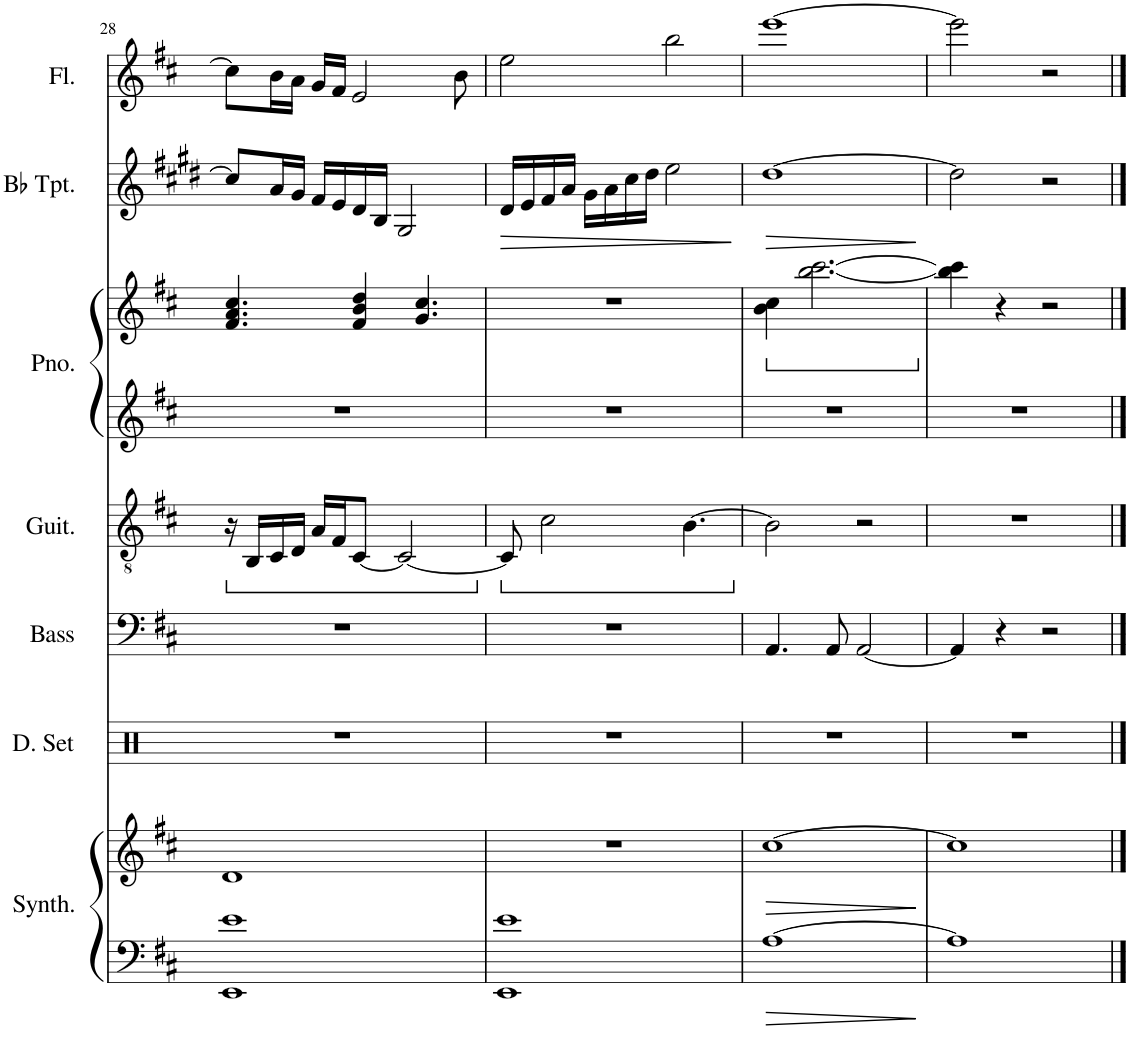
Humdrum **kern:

**kern	**kern	**dynam	**kern	**kern	**kern	**kern	**kern	**kern	**dynam	**kern
*part7	*part7	*part7	*part6	*part5	*part4	*part3	*part3	*part2	*part2	*part1
*staff9	*staff8	*staff8/9	*staff7	*staff6	*staff5	*staff4	*staff3	*staff2	*staff2	*staff1
*I"New Age Synthesiser	*	*	*I"Drumset	*I"Acoustic Bass	*I"Classical Guitar	*I"Piano	*	*I"Bb Trumpet	*	*I"Flute
*I'Synth.	*	*	*I'D. Set	*I'Bass	*I'Guit.	*I'Pno.	*	*I'Bb Tpt.	*	*I'Fl.
!!LO:PB:g=z
*clefF4	*clefG2	*	*clefX	*clefF4	*clefGv2	*clefG2	*clefG2	*clefG2	*	*clefG2
*	*	*	*	*Trd7c12	*	*	*	*Trd1c2	*	*
*k[f#c#]	*k[f#c#]	*	*k[]	*k[f#c#]	*k[f#c#]	*k[f#c#]	*k[f#c#]	*k[f#c#g#d#]	*	*k[f#c#]
*M4/4	*M4/4	*	*M4/4	*M4/4	*M4/4	*M4/4	*M4/4	*M4/4	*	*M4/4
*	*	*	*	*	*ped	*	*	*	*	*
=28	=28	=28	=28	=28	=28	=28	=28	=28	=28	=28
1EE 1e	1d	.	1r	1r	16r	1r	4.f#/ 4.a/ 4.cc#/	8cc#/L]	.	8cc#\L]
.	.	.	.	.	16BB/LL	.	.	.	.	.
.	.	.	.	.	16C#/	.	.	16a/L	.	16b\L
.	.	.	.	.	16D/JJ	.	.	16g#/JJ	.	16a\JJ
.	.	.	.	.	16A/LL	.	.	16f#/LL	.	16g/LL
.	.	.	.	.	16F#/J	.	.	16e/	.	16f#/JJ
.	.	.	.	.	[8C#/J	.	4f#/ 4b/ 4dd/	16d#/	.	2e/
.	.	.	.	.	.	.	.	16B/JJ	.	.
.	.	.	.	.	2C#/_	.	.	2G#/	.	.
.	.	.	.	.	.	.	4.g/ 4.cc#/	.	.	.
.	.	.	.	.	.	.	.	.	.	8b\
=29	=29	=29	=29	=29	=29	=29	=29	=29	=29	=29
*	*	*	*	*	*Xped	*	*	*	*	*
*	*	*	*	*	*ped	*	*	*	*	*
!	!	!	!	!	!	!	!	!	!LO:HP:b	!
1EE 1e	1r	.	1r	1r	8C#/]	1r	1r	16d#/LL	>	2ee\
.	.	.	.	.	.	.	.	16e/	.	.
.	.	.	.	.	2c#\	.	.	16f#/	.	.
.	.	.	.	.	.	.	.	16a/JJ	.	.
.	.	.	.	.	.	.	.	16g#\LL	.	.
.	.	.	.	.	.	.	.	16a\	.	.
.	.	.	.	.	.	.	.	16cc#\	.	.
.	.	.	.	.	.	.	.	16dd#\JJ	.	.
.	.	.	.	.	.	.	.	2ee\	.	2bb\
.	.	.	.	.	[4.B\	.	.	.	.	.
.	.	.	.	.	.	.	.	.	]	.
=30	=30	=30	=30	=30	=30	=30	=30	=30	=30	=30
!	!	!LO:HP:b	!	!	!	!	!	!	!	!
*	*	*	*	*	*Xped	*	*	*	*	*
*	*	*	*	*	*	*	*ped	*	*	*
!	!	!	!	!	!	!	!	!	!LO:HP:b	!
[1A	[1cc#	>	1r	4.AA/	2B\]	1r	4b\ 4cc#\	[1dd#	>	[1eee
.	.	.	.	.	.	.	[2.bb\ [2.ccc#\	.	.	.
.	.	.	.	8AA/	.	.	.	.	.	.
.	.	.	.	[2AA/	2r	.	.	.	.	.
.	.	]	.	.	.	.	.	.	]	.
=31	=31	=31	=31	=31	=31	=31	=31	=31	=31	=31
*	*	*	*	*	*	*	*Xped	*	*	*
1A]	1cc#]	.	1r	4AA/]	1r	1r	4bb\] 4ccc#\]	2dd#\]	.	2eee\]
.	.	.	.	4r	.	.	4r	.	.	.
.	.	.	.	2r	.	.	2r	2r	.	2r
==	==	==	==	==	==	==	==	==	==	==
*-	*-	*-	*-	*-	*-	*-	*-	*-	*-	*-
